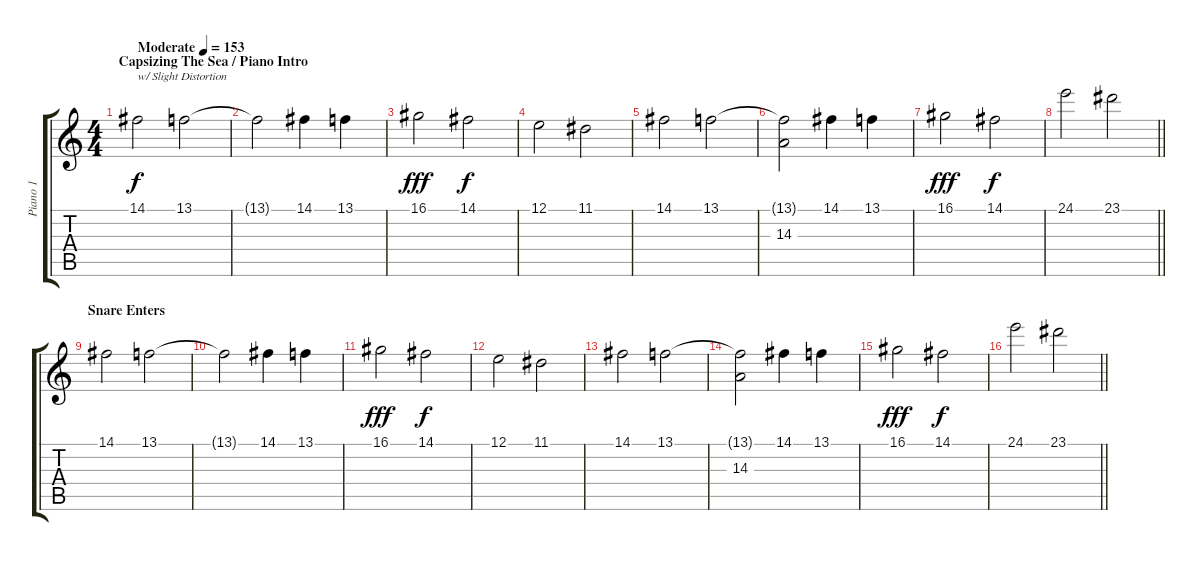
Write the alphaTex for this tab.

\track ("Piano 1" "Piano 1") {instrument electricgrandpiano}
\staff {score tabs}
\tuning (E4 B3 G3 D3 A2 E2) {hide}
\ts (4 4)
\section ("" "Capsizing The Sea / Piano Intro")
\tempo (153 "Moderate")
\clef g2
\ks c
14.1.2{txt "w/ Slight Distortion" dy f instrument electricgrandpiano} 13.1.2 |
13.1{t}.2 14.1.4 13.1.4 |
16.1.2{dy fff} 14.1.2{dy f} |
12.1.2 11.1.2 |
14.1.2 13.1.2 |
(13.1{t} 14.3).2 14.1.4 13.1.4 |
16.1.2{dy fff} 14.1.2{dy f} |
\barLineRight lightlight
24.1.2 23.1.2 |
\section ("" "Snare Enters")
14.1.2 13.1.2 |
13.1{t}.2 14.1.4 13.1.4 |
16.1.2{dy fff} 14.1.2{dy f} |
12.1.2 11.1.2 |
14.1.2 13.1.2 |
(13.1{t} 14.3).2 14.1.4 13.1.4 |
16.1.2{dy fff} 14.1.2{dy f} |
\barLineRight lightlight
24.1.2 23.1.2
